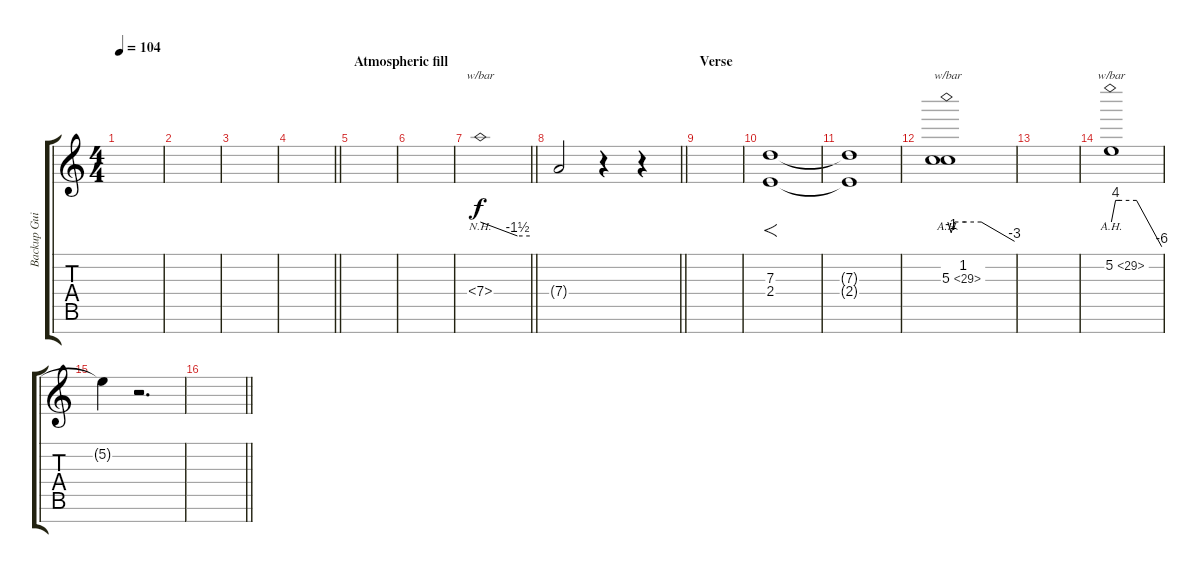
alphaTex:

\track ("Backup Guitar" "Backup Gui") {instrument distortionguitar}
\staff {score tabs}
\tuning (E4 B3 G3 D3 A2 E2 B1) {hide}
\ts (4 4)
\tempo 104
\clef g2
\ks c
|
|
|
\barLineRight lightlight
|
\section ("" "Atmospheric fill")
|
|
\barLineRight lightlight
7.4{nh}.1{tbe (custom default 0 0 45 -6 60 -6) volume 9 instrument distortionguitar} |
\barLineRight lightlight
7.4{t}.2 r.4{volume 15} r.4 |
\section ("" "Verse")
|
(7.3 2.4).1{f volume 7 instrument guitarharmonics} |
(7.3{t} 2.4{t}).1 |
(1.2 5.3{ah 24}).1{tbe (custom default 0 0 3 -4 6 0 16 0 30 0 60 -12) volume 6 balance 11 instrument distortionguitar} |
|
5.2{ah 24}.1{tbe (custom default 0 0 5 16 10 16 30 16 60 -24)} |
5.2{t}.4 r.2{d} |
\barLineRight lightlight
